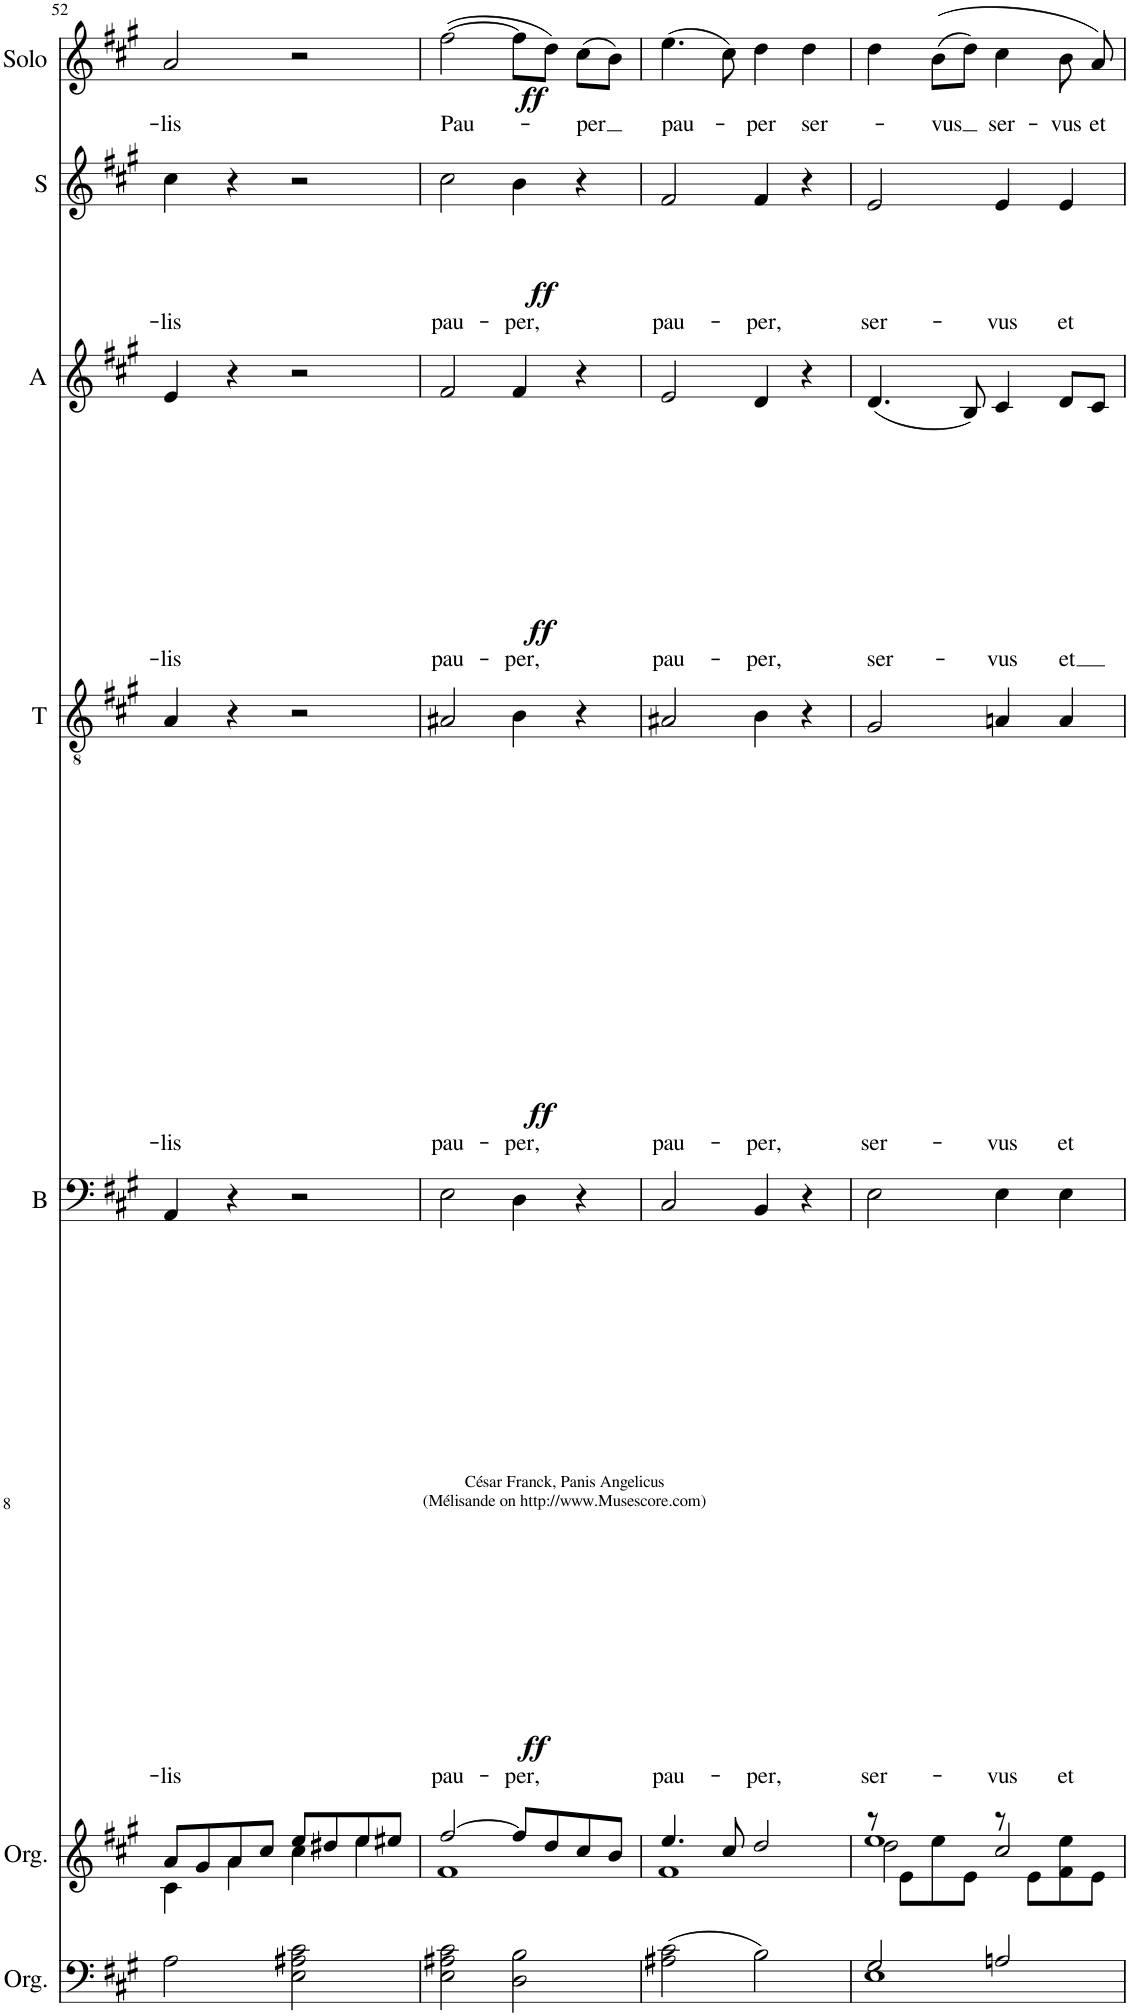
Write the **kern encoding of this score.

**kern	**kern	**kern	**text	**dynam	**kern	**text	**dynam	**kern	**text	**dynam	**kern	**text	**dynam	**kern	**text	**dynam
*part7	*part6	*part5	*part5	*part5	*part4	*part4	*part4	*part3	*part3	*part3	*part2	*part2	*part2	*part1	*part1	*part1
*staff7	*staff6	*staff5	*staff5	*staff5	*staff4	*staff4	*staff4	*staff3	*staff3	*staff3	*staff2	*staff2	*staff2	*staff1	*staff1	*staff1
*I"Organ	*I"Organ	*I"B	*	*	*I"T	*	*	*I"A	*	*	*I"S	*	*	*I"Solo	*	*
*I'Org.	*I'Org.	*I'B	*	*	*I'T	*	*	*I'A	*	*	*I'S	*	*	*I'Solo	*	*
!!LO:PB:g=z
*clefF4	*clefG2	*clefF4	*	*	*clefGv2	*	*	*clefG2	*	*	*clefG2	*	*	*clefG2	*	*
*k[f#c#g#]	*k[f#c#g#]	*k[f#c#g#]	*	*	*k[f#c#g#]	*	*	*k[f#c#g#]	*	*	*k[f#c#g#]	*	*	*k[f#c#g#]	*	*
*M4/4	*M4/4	*M4/4	*	*	*M4/4	*	*	*M4/4	*	*	*M4/4	*	*	*M4/4	*	*
=52	=52	=52	=52	=52	=52	=52	=52	=52	=52	=52	=52	=52	=52	=52	=52	=52
*	*^	*	*	*	*	*	*	*	*	*	*	*	*	*	*	*
!	!	!	!	!LO:LY:b	!	!	!LO:LY:b	!	!	!LO:LY:b	!	!	!LO:LY:b	!	!	!LO:LY:b	!
2A\	8a/L	4c#\	4AA/	-lis	.	4A/	-lis	.	4e/	-lis	.	4cc#\	-lis	.	2a/	-lis	.
.	8g#/	.	.	.	.	.	.	.	.	.	.	.	.	.	.	.	.
.	8a/	4a\	4r	.	.	4r	.	.	4r	.	.	4r	.	.	.	.	.
.	8cc#/J	.	.	.	.	.	.	.	.	.	.	.	.	.	.	.	.
2E\ 2A#X\ 2c#\	8ee/L	4cc#\	2r	.	.	2r	.	.	2r	.	.	2r	.	.	2r	.	.
.	8dd#X/	.	.	.	.	.	.	.	.	.	.	.	.	.	.	.	.
.	8ee/	4ee\	.	.	.	.	.	.	.	.	.	.	.	.	.	.	.
.	8ee#X/J	.	.	.	.	.	.	.	.	.	.	.	.	.	.	.	.
=53	=53	=53	=53	=53	=53	=53	=53	=53	=53	=53	=53	=53	=53	=53	=53	=53	=53
!	!	!	!	!LO:LY:b	!LO:DY:b	!	!LO:LY:b	!LO:DY:b	!	!LO:LY:b	!LO:DY:b	!	!LO:LY:b	!LO:DY:b	!	!LO:LY:b	!LO:DY:b
2E\ 2A#X\ 2c#\	[2ff#/	1f#	2E\	pau-	ff	2A#X/	pau-	ff	2f#/	pau-	ff	2cc#\	pau-	ff	([2ff#\	Pau-	ff
!	!	!	!	!LO:LY:b	!	!	!LO:LY:b	!	!	!LO:LY:b	!	!	!LO:LY:b	!	!	!	!
2D\ 2B\	8ff#/L]	.	4D\	-per,	.	4B\	-per,	.	4f#/	-per,	.	4b\	-per,	.	8ff#\L]	.	.
.	8dd/	.	.	.	.	.	.	.	.	.	.	.	.	.	8dd\J)	.	.
!	!	!	!	!	!	!	!	!	!	!	!	!	!	!	!	!LO:LY:b	!
.	8cc#/	.	4r	.	.	4r	.	.	4r	.	.	4r	.	.	(8cc#\L	-per	.
.	8b/J	.	.	.	.	.	.	.	.	.	.	.	.	.	8b\J)	.	.
=54	=54	=54	=54	=54	=54	=54	=54	=54	=54	=54	=54	=54	=54	=54	=54	=54	=54
!	!	!	!	!LO:LY:b	!	!	!LO:LY:b	!	!	!LO:LY:b	!	!	!LO:LY:b	!	!	!LO:LY:b	!
(2A#X\ 2c#\	4.ee/	1f#	2C#/	pau-	.	2A#X/	pau-	.	2e/	pau-	.	2f#/	pau-	.	(4.ee\	pau-	.
.	8cc#/	.	.	.	.	.	.	.	.	.	.	.	.	.	8cc#\)	.	.
!	!	!	!	!LO:LY:b	!	!	!LO:LY:b	!	!	!LO:LY:b	!	!	!LO:LY:b	!	!	!LO:LY:b	!
2B\)	2dd/	.	4BB/	-per,	.	4B\	-per,	.	4d/	-per,	.	4f#/	-per,	.	4dd\	-per	.
!	!	!	!	!	!	!	!	!	!	!	!	!	!	!	!	!LO:LY:b	!
.	.	.	4r	.	.	4r	.	.	4r	.	.	4r	.	.	4dd\	ser-	.
=55	=55	=55	=55	=55	=55	=55	=55	=55	=55	=55	=55	=55	=55	=55	=55	=55	=55
*^	*	*^	*	*	*	*	*	*	*	*	*	*	*	*	*	*	*
!	!	!	!	!	!	!LO:LY:b	!	!	!LO:LY:b	!	!	!LO:LY:b	!	!	!LO:LY:b	!	!	!	!
2G#/	1E	2dd\	8r	1ee	2E\	ser-	.	2G#/	ser-	.	(4.d/	ser-	.	2e/	ser-	.	4dd\	.	.
.	.	.	8e\L	.	.	.	.	.	.	.	.	.	.	.	.	.	.	.	.
!	!	!	!	!	!	!	!	!	!	!	!	!	!	!	!	!	!	!LO:LY:b	!
.	.	.	8ee\	.	.	.	.	.	.	.	.	.	.	.	.	.	((8b\L	-vus	.
.	.	.	8e\J	.	.	.	.	.	.	.	8B/)	.	.	.	.	.	8dd\J)	.	.
!	!	!	!	!	!	!LO:LY:b	!	!	!LO:LY:b	!	!	!LO:LY:b	!	!	!LO:LY:b	!	!	!LO:LY:b	!
2An/	.	2cc#/	8r	.	4E\	-vus	.	4An/	-vus	.	4c#/	-vus	.	4e/	-vus	.	4cc#\	ser-	.
.	.	.	8e\L	.	.	.	.	.	.	.	.	.	.	.	.	.	.	.	.
!	!	!	!	!	!	!LO:LY:b	!	!	!LO:LY:b	!	!	!LO:LY:b	!	!	!LO:LY:b	!	!	!LO:LY:b	!
.	.	.	8f#\ 8ee\	.	4E\	et	.	4A/	et	.	8d/L	et	.	4e/	et	.	8b\	-vus	.
!	!	!	!	!	!	!	!	!	!	!	!	!	!	!	!	!	!	!LO:LY:b	!
.	.	.	8e\J	.	.	.	.	.	.	.	8c#/J	.	.	.	.	.	8a/)	et	.
*v	*v	*	*	*	*	*	*	*	*	*	*	*	*	*	*	*	*	*	*
*	*v	*v	*v	*	*	*	*	*	*	*	*	*	*	*	*	*	*	*
=	=	=	=	=	=	=	=	=	=	=	=	=	=	=	=	=
*-	*-	*-	*-	*-	*-	*-	*-	*-	*-	*-	*-	*-	*-	*-	*-	*-
